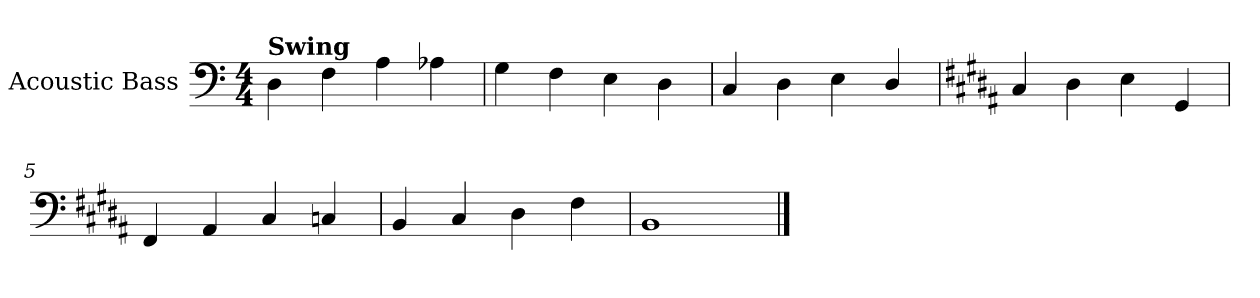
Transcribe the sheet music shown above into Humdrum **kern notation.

**kern
*part1
*staff1
*I"Acoustic Bass
*I'Bass
*clefF4
*ITrd7c12
*k[]
*M4/4
=1
!LO:TX:B:t=Swing
4DD\
4FF\
4AA\
4AA-X\
=2
4GG\
4FF\
4EE\
4DD\
=3
4CC/
4DD\
4EE\
4DD/
=4
*k[f#c#g#d#a#]
4CC#/
4DD#\
4EE\
4GGG#/
=5
4FFF#/
4AAA#/
4CC#/
4CCn/
=6
4BBB/
4CC#/
4DD#\
4FF#\
=7
1BBB
==
*-
